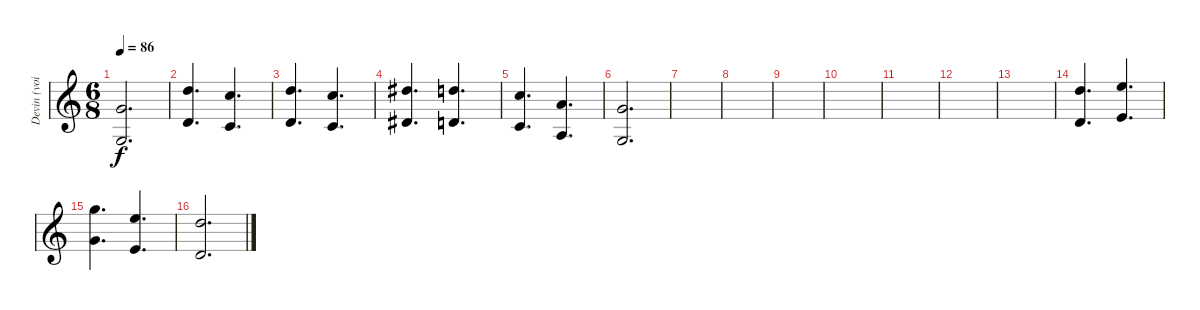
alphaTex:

\track ("Devin (voice)" "Devin (voi") {instrument flute}
\staff {score}
\tuning (E4 C4 G3 C3 G2 C2) {hide}
\ts (6 8)
\tempo 86
\clef g2
\ks c
(3.1 0.3).2{d dy f} |
(10.1 7.3).4{d} (8.1 5.3).4{d} |
(10.1 7.3).4{d} (8.1 5.3).4{d} |
(11.1 8.3).4{d} (10.1 7.3).4{d} |
(8.1 5.3).4{d} (5.1 2.3).4{d} |
(3.1 0.3).2{d} |
|
|
|
|
|
|
|
(10.1 7.3).4{d} (12.1 9.3).4{d} |
(15.1 12.3).4{d} (12.1 9.3).4{d} |
(10.1 7.3).2{d}
